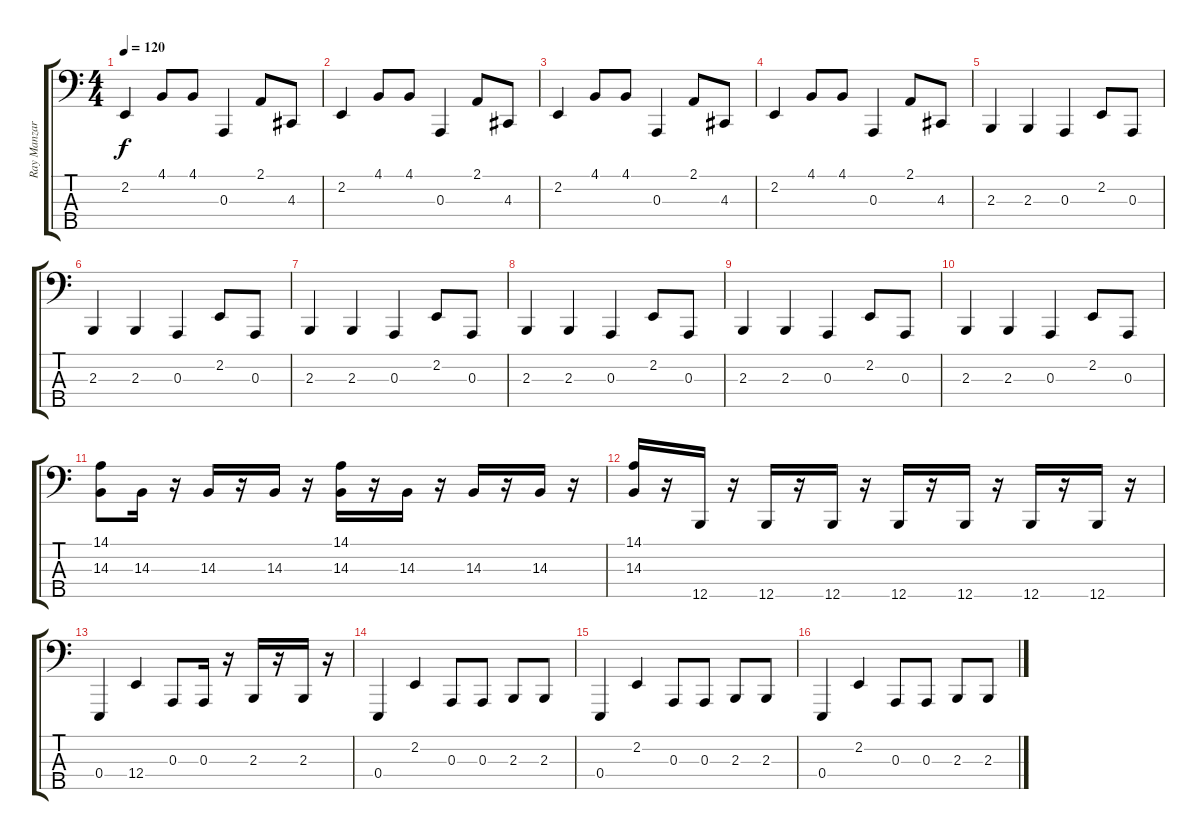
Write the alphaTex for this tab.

\track ("Ray Manzarek" "Ray Manzar") {instrument electricpiano1}
\staff {score tabs}
\tuning (G2 D2 A1 E1 B0) {hide}
\ts (4 4)
\tempo 120
\clef f4
\ks c
2.2.4{dy f} 4.1.8 4.1.8 0.3.4 2.1.8 4.3.8 |
2.2.4 4.1.8 4.1.8 0.3.4 2.1.8 4.3.8 |
2.2.4 4.1.8 4.1.8 0.3.4 2.1.8 4.3.8 |
2.2.4 4.1.8 4.1.8 0.3.4 2.1.8 4.3.8 |
2.3.4 2.3.4 0.3.4 2.2.8 0.3.8 |
2.3.4 2.3.4 0.3.4 2.2.8 0.3.8 |
2.3.4 2.3.4 0.3.4 2.2.8 0.3.8 |
2.3.4 2.3.4 0.3.4 2.2.8 0.3.8 |
2.3.4 2.3.4 0.3.4 2.2.8 0.3.8 |
2.3.4 2.3.4 0.3.4 2.2.8 0.3.8 |
(14.1 14.3).8 14.3.16 r.16 14.3.16 r.16 14.3.16 r.16 (14.1 14.3).16 r.16 14.3.16 r.16 14.3.16 r.16 14.3.16 r.16 |
(14.1 14.3).16 r.16 12.5.16 r.16 12.5.16 r.16 12.5.16 r.16 12.5.16 r.16 12.5.16 r.16 12.5.16 r.16 12.5.16 r.16 |
0.4.4 12.4.4 0.3.8 0.3.16 r.16 2.3.16 r.16 2.3.16 r.16 |
0.4.4 2.2.4 0.3.8 0.3.8 2.3.8 2.3.8 |
0.4.4 2.2.4 0.3.8 0.3.8 2.3.8 2.3.8 |
0.4.4 2.2.4 0.3.8 0.3.8 2.3.8 2.3.8
